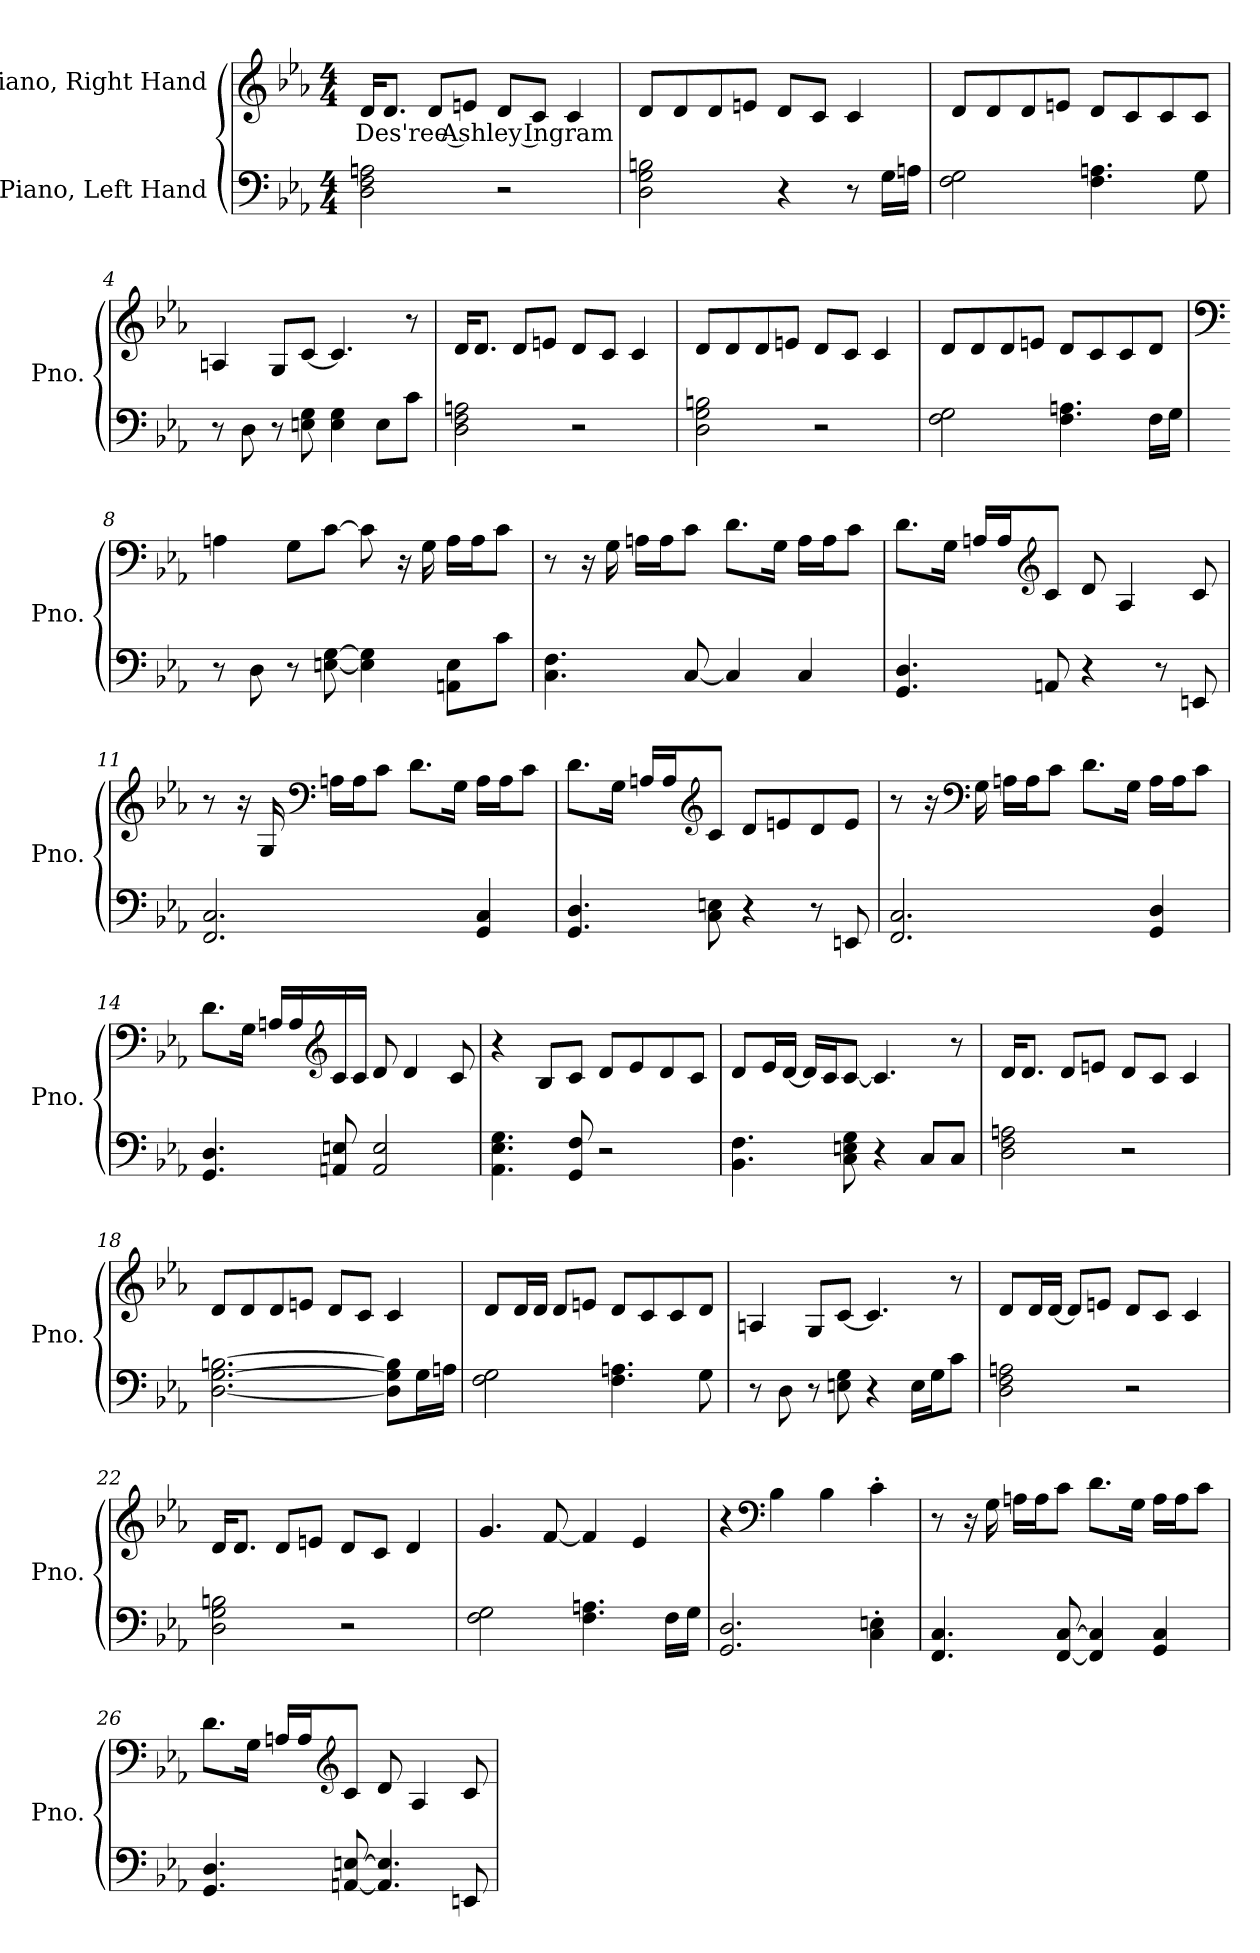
**kern	**kern	**text
*part2	*part1	*part1
*staff2	*staff1	*staff1
*I"Piano, Left Hand	*I"Piano, Right Hand	*
*I'Pno.	*I'Pno.	*
*clefF4	*clefG2	*
*k[b-e-a-]	*k[b-e-a-]	*
*M4/4	*M4/4	*
*MM100	*MM100	*
=1	=1	=1
!	!	!LO:LY:b
2D\ 2F\ 2An\	16d/KL	Des'ree Ashley Ingram
.	8.d/J	.
.	8d/L	.
.	8en/J	.
2r	8d/L	.
.	8c/J	.
.	4c/	.
=2	=2	=2
2D\ 2G\ 2Bn\	8d/L	.
.	8d/	.
.	8d/	.
.	8en/J	.
4r	8d/L	.
.	8c/J	.
8r	4c/	.
16G\LL	.	.
16An\JJ	.	.
!!LO:LB:g=z
=3	=3	=3
2F\ 2G\	8d/L	.
.	8d/	.
.	8d/	.
.	8en/J	.
4.F\ 4.An\	8d/L	.
.	8c/	.
.	8c/	.
8G\	8c/J	.
=4	=4	=4
8r	4An/	.
8D\	.	.
8r	8G/L	.
8En\ 8G\	[8c/J	.
4E\ 4G\	4.c/]	.
8E\L	.	.
8c\J	8r	.
=5	=5	=5
2D\ 2F\ 2An\	16d/KL	.
.	8.d/J	.
.	8d/L	.
.	8en/J	.
2r	8d/L	.
.	8c/J	.
.	4c/	.
=6	=6	=6
2D\ 2G\ 2Bn\	8d/L	.
.	8d/	.
.	8d/	.
.	8en/J	.
2r	8d/L	.
.	8c/J	.
.	4c/	.
!!LO:LB:g=z
=7	=7	=7
2F\ 2G\	8d/L	.
.	8d/	.
.	8d/	.
.	8en/J	.
4.F\ 4.An\	8d/L	.
.	8c/	.
.	8c/	.
16F\LL	8d/J	.
16G\JJ	.	.
=8	=8	=8
*	*clefF4	*
8r	4An\	.
8D\	.	.
8r	8G\L	.
[8En\ [8G\	[8c\J	.
4E\] 4G\]	8c\]	.
.	16r	.
.	16G\	.
8AAn\ 8E\L	16A\LL	.
.	16A\J	.
8c\J	8c\J	.
=9	=9	=9
4.C\ 4.F\	8r	.
.	16r	.
.	16G\	.
.	16An\LL	.
.	16A\J	.
[8C/	8c\J	.
4C/]	8.d\L	.
.	16G\Jk	.
4C/	16A\LL	.
.	16A\J	.
.	8c\J	.
!!LO:LB:g=z
=10	=10	=10
4.GG/ 4.D/	8.d\L	.
.	16G\Jk	.
.	16An/LL	.
.	16A/J	.
*	*clefG2	*
8AAn/	8c/J	.
4r	8d/	.
.	4A/	.
8r	.	.
8EEn/	8c/	.
=11	=11	=11
2.FF/ 2.C/	8r	.
.	16r	.
.	16G/	.
*	*clefF4	*
.	16An\LL	.
.	16A\J	.
.	8c\J	.
.	8.d\L	.
.	16G\Jk	.
4GG/ 4C/	16A\LL	.
.	16A\J	.
.	8c\J	.
=12	=12	=12
4.GG/ 4.D/	8.d\L	.
.	16G\Jk	.
.	16An/LL	.
.	16A/J	.
*	*clefG2	*
8C\ 8En\	8c/J	.
4r	8d/L	.
.	8en/	.
8r	8d/	.
8EEn/	8e/J	.
!!LO:LB:g=z
=13	=13	=13
2.FF/ 2.C/	8r	.
.	16r	.
*	*clefF4	*
.	16G\	.
.	16An\LL	.
.	16A\J	.
.	8c\J	.
.	8.d\L	.
.	16G\Jk	.
4GG/ 4D/	16A\LL	.
.	16A\J	.
.	8c\J	.
=14	=14	=14
4.GG/ 4.D/	8.d\L	.
.	16G\Jk	.
.	16An/LL	.
.	16A/	.
*	*clefG2	*
8AAn/ 8En/	16c/	.
.	16c/JJ	.
2AA/ 2E/	8d/	.
.	4d/	.
.	8c/	.
=15	=15	=15
4.AA-\ 4.E-\ 4.G\	4r	.
.	8B-/L	.
8GG/ 8F/	8c/J	.
2r	8d/L	.
.	8e-/	.
.	8d/	.
.	8c/J	.
!!LO:LB:g=z
=16	=16	=16
4.BB-\ 4.F\	8d/L	.
.	16e-/L	.
.	[16d/JJ	.
.	16d/LL]	.
.	16c/J	.
8C\ 8En\ 8G\	[8c/J	.
4r	4.c/]	.
8C/L	.	.
8C/J	8r	.
=17	=17	=17
2D\ 2F\ 2An\	16d/KL	.
.	8.d/J	.
.	8d/L	.
.	8en/J	.
2r	8d/L	.
.	8c/J	.
.	4c/	.
=18	=18	=18
[2.D\ [2.G\ [2.Bn\	8d/L	.
.	8d/	.
.	8d/	.
.	8en/J	.
.	8d/L	.
.	8c/J	.
8D\] 8G\] 8B\]L	4c/	.
16G\L	.	.
16An\JJ	.	.
=19	=19	=19
2F\ 2G\	8d/L	.
.	16d/L	.
.	16d/JJ	.
.	8d/L	.
.	8en/J	.
4.F\ 4.An\	8d/L	.
.	8c/	.
.	8c/	.
8G\	8d/J	.
!!LO:PB:g=z
=20	=20	=20
8r	4An/	.
8D\	.	.
8r	8G/L	.
8En\ 8G\	[8c/J	.
4r	4.c/]	.
16E\LL	.	.
16G\J	.	.
8c\J	8r	.
=21	=21	=21
2D\ 2F\ 2An\	8d/L	.
.	16d/L	.
.	[16d/JJ	.
.	8d/L]	.
.	8en/J	.
2r	8d/L	.
.	8c/J	.
.	4c/	.
=22	=22	=22
2D\ 2G\ 2Bn\	16d/KL	.
.	8.d/J	.
.	8d/L	.
.	8en/J	.
2r	8d/L	.
.	8c/J	.
.	4d/	.
=23	=23	=23
2F\ 2G\	4.g/	.
.	[8f/	.
4.F\ 4.An\	4f/]	.
.	4e-/	.
16F\LL	.	.
16G\JJ	.	.
=24	=24	=24
2.GG/ 2.D/	4r	.
*	*clefF4	*
.	4B-\	.
.	4B-\	.
4C\' 4En\'	4c'\	.
!!LO:LB:g=z
=25	=25	=25
4.FF/ 4.C/	8r	.
.	16r	.
.	16G\	.
.	16An\LL	.
.	16A\J	.
[8FF/ [8C/	8c\J	.
4FF/] 4C/]	8.d\L	.
.	16G\Jk	.
4GG/ 4C/	16A\LL	.
.	16A\J	.
.	8c\J	.
=26	=26	=26
4.GG/ 4.D/	8.d\L	.
.	16G\Jk	.
.	16An/LL	.
.	16A/J	.
*	*clefG2	*
[8AAn/ [8En/	8c/J	.
4.AA/] 4.E/]	8d/	.
.	4A/	.
8EEn/	8c/	.
=	=	=
*-	*-	*-
